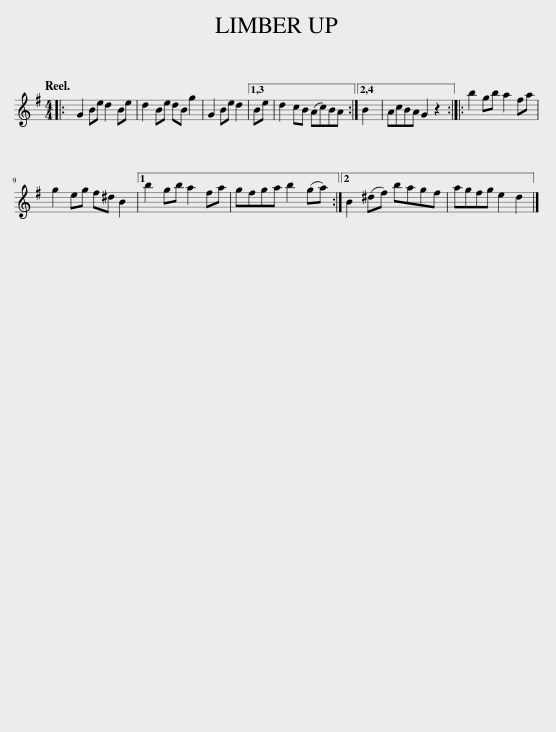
X:1
L:1/8
Q:1/4=120
M:4/4
I:linebreak $
K:G
V:1 treble
V:1
|: G2 Be d2 Be | d2 Be dB g2 | G2 Be d2 |1,3 Be | d2 cB (Ac)BA :|2,4 %5
 B2 | AcBA G2 z2 :: b2 gb a2 fa |$ g2 eg f^d B2 |1 b2 gb a2 fa | %10
 gfga b2 (ga) :|2 B2 (^df) bagf | agfg e2 d2 |] %13
